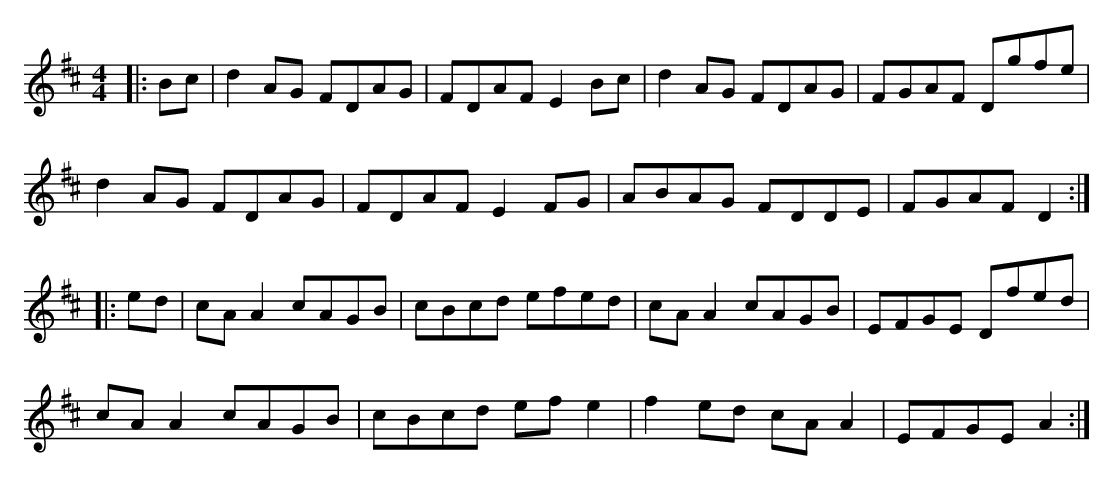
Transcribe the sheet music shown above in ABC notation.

X:1
M:4/4
K:D
|:Bc|d2AG FDAG|FDAF E2Bc|d2AG FDAG|FGAF Dgfe|
d2AG FDAG|FDAF E2FG|ABAG FDDE|FGAF D2:|
|:ed|cAA2 cAGB|cBcd efed|cAA2 cAGB|EFGE Dfed|
cAA2 cAGB|cBcd efe2|f2ed cAA2|EFGE A2:|
